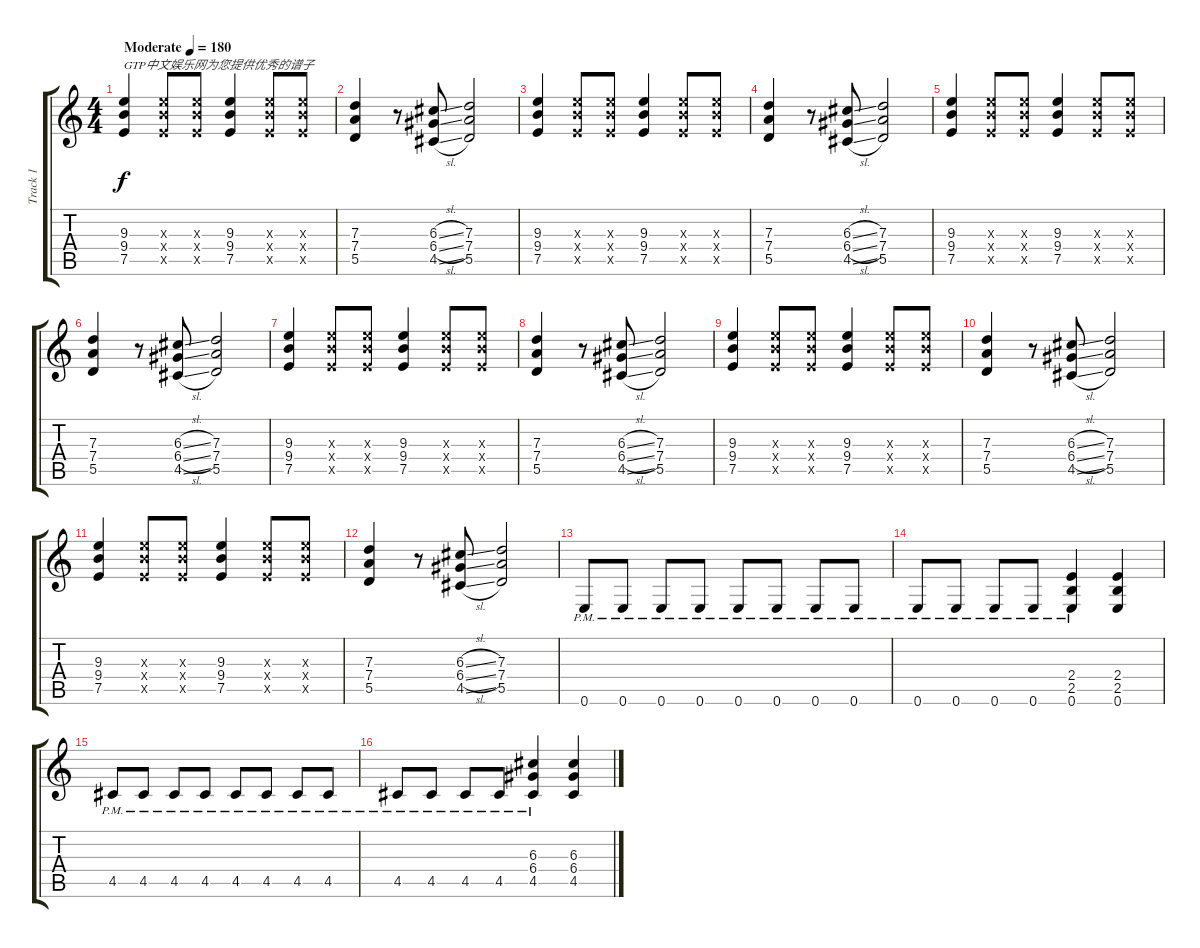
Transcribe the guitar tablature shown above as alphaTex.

\track ("Track 1" "Track 1") {instrument overdrivenguitar}
\staff {score tabs}
\tuning (E4 B3 G3 D3 A2 E2) {hide}
\ts (4 4)
\tempo (180 "Moderate")
\clef g2
\ks c
(9.3 9.4 7.5).4{txt "GTP中文娱乐网为您提供优秀的谱子" dy f instrument overdrivenguitar} (9.3{x} 9.4{x} 7.5{x}).8 (9.3{x} 9.4{x} 7.5{x}).8 (9.3 9.4 7.5).4 (9.3{x} 9.4{x} 7.5{x}).8 (9.3{x} 9.4{x} 7.5{x}).8 |
(7.3 7.4 5.5).4 r.8 (6.3{sl} 6.4{sl} 4.5{sl}).8 (7.3 7.4 5.5).2 |
(9.3 9.4 7.5).4 (9.3{x} 9.4{x} 7.5{x}).8 (9.3{x} 9.4{x} 7.5{x}).8 (9.3 9.4 7.5).4 (9.3{x} 9.4{x} 7.5{x}).8 (9.3{x} 9.4{x} 7.5{x}).8 |
(7.3 7.4 5.5).4 r.8 (6.3{sl} 6.4{sl} 4.5{sl}).8 (7.3 7.4 5.5).2 |
(9.3 9.4 7.5).4 (9.3{x} 9.4{x} 7.5{x}).8 (9.3{x} 9.4{x} 7.5{x}).8 (9.3 9.4 7.5).4 (9.3{x} 9.4{x} 7.5{x}).8 (9.3{x} 9.4{x} 7.5{x}).8 |
(7.3 7.4 5.5).4 r.8 (6.3{sl} 6.4{sl} 4.5{sl}).8 (7.3 7.4 5.5).2 |
(9.3 9.4 7.5).4 (9.3{x} 9.4{x} 7.5{x}).8 (9.3{x} 9.4{x} 7.5{x}).8 (9.3 9.4 7.5).4 (9.3{x} 9.4{x} 7.5{x}).8 (9.3{x} 9.4{x} 7.5{x}).8 |
(7.3 7.4 5.5).4 r.8 (6.3{sl} 6.4{sl} 4.5{sl}).8 (7.3 7.4 5.5).2 |
(9.3 9.4 7.5).4 (9.3{x} 9.4{x} 7.5{x}).8 (9.3{x} 9.4{x} 7.5{x}).8 (9.3 9.4 7.5).4 (9.3{x} 9.4{x} 7.5{x}).8 (9.3{x} 9.4{x} 7.5{x}).8 |
(7.3 7.4 5.5).4 r.8 (6.3{sl} 6.4{sl} 4.5{sl}).8 (7.3 7.4 5.5).2 |
(9.3 9.4 7.5).4 (9.3{x} 9.4{x} 7.5{x}).8 (9.3{x} 9.4{x} 7.5{x}).8 (9.3 9.4 7.5).4 (9.3{x} 9.4{x} 7.5{x}).8 (9.3{x} 9.4{x} 7.5{x}).8 |
(7.3 7.4 5.5).4 r.8 (6.3{sl} 6.4{sl} 4.5{sl}).8 (7.3 7.4 5.5).2 |
0.6{pm}.8 0.6{pm}.8 0.6{pm}.8 0.6{pm}.8 0.6{pm}.8 0.6{pm}.8 0.6{pm}.8 0.6{pm}.8 |
0.6{pm}.8 0.6{pm}.8 0.6{pm}.8 0.6{pm}.8 (2.4{pm} 2.5{pm} 0.6{pm}).4 (2.4 2.5 0.6).4 |
4.5{pm}.8 4.5{pm}.8 4.5{pm}.8 4.5{pm}.8 4.5{pm}.8 4.5{pm}.8 4.5{pm}.8 4.5{pm}.8 |
4.5{pm}.8 4.5{pm}.8 4.5{pm}.8 4.5{pm}.8 (6.3{pm} 6.4{pm} 4.5{pm}).4 (6.3 6.4 4.5).4
